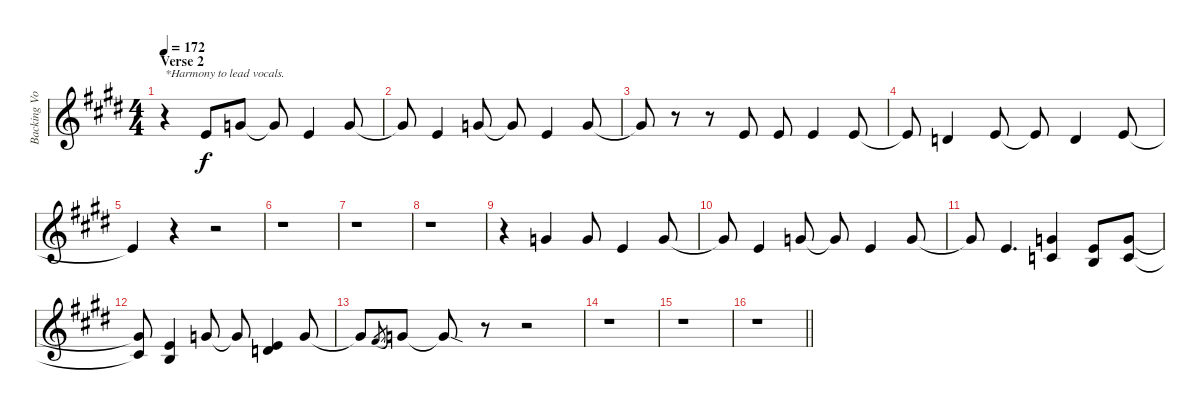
\track ("Backing Vocals" "Backing Vo") {instrument lead6voice}
\staff {score}
\tuning (E4 B3 G3 D3 A2 E2) {hide}
\ts (4 4)
\section ("" "Verse 2")
\tempo 172
\clef g2
\ks e
r.4{txt "*Harmony to lead vocals." dy f} 5.2.8 8.2.8 8.2{t}.8 5.2.4 8.2.8 |
8.2{t}.8 5.2.4 8.2.8 8.2{t}.8 5.2.4 8.2.8 |
8.2{t}.8 r.8 r.8 5.2.8 5.2.8 5.2.4 5.2.8 |
5.2{t}.8 7.3.4 5.2.8 5.2{t}.8 7.3.4 5.2.8 |
5.2{t}.4 r.4 r.2 |
r.1 |
r.1 |
r.1 |
r.4 8.2.4 8.2.8 5.2.4 8.2.8 |
8.2{t}.8 5.2.4 8.2.8 8.2{t}.8 5.2.4 8.2.8 |
8.2{t}.8 5.2.4{d} (8.2 5.3).4 (5.2 4.3).8 (8.2 5.3).8 |
(8.2{t} 5.3{t}).8 (5.2 4.3).4 8.2.8 8.2{t}.8 (5.2 7.3).4 8.2.8 |
8.2{t}.8 7.2{sl}.8{gr} 8.2.8 8.2{sod t}.8 r.8 r.2 |
r.1 |
r.1 |
\barLineRight lightlight
r.1
